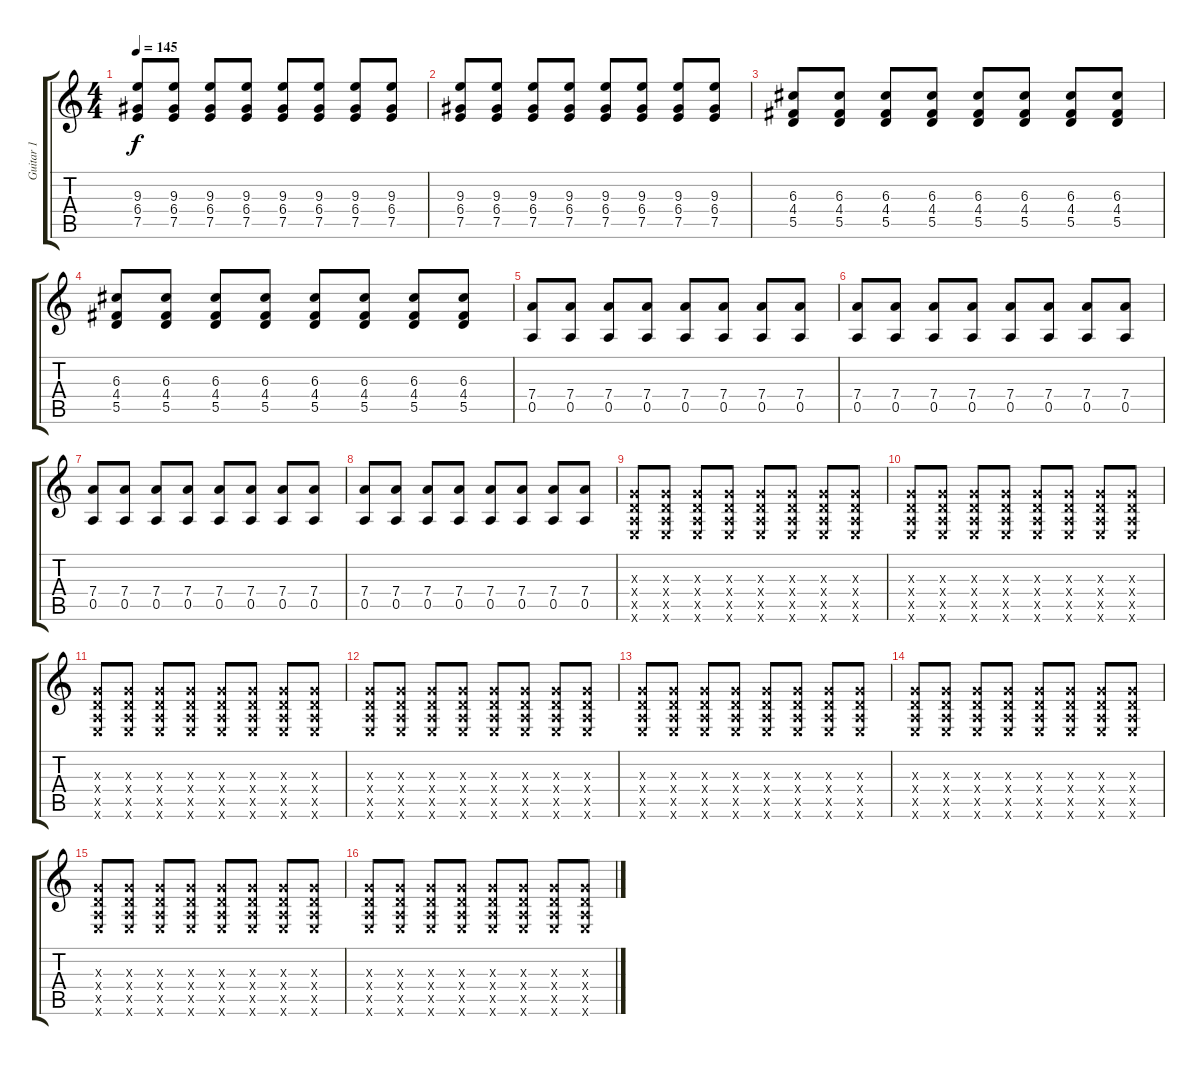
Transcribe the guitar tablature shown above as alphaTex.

\track ("Guitar 1" "Guitar 1") {instrument electricguitarjazz}
\staff {score tabs}
\tuning (E4 B3 G3 D3 A2 E2) {hide}
\ts (4 4)
\tempo 145
\clef g2
\ks c
(9.3 6.4 7.5).8{dy f} (9.3 6.4 7.5).8 (9.3 6.4 7.5).8 (9.3 6.4 7.5).8 (9.3 6.4 7.5).8 (9.3 6.4 7.5).8 (9.3 6.4 7.5).8 (9.3 6.4 7.5).8 |
(9.3 6.4 7.5).8 (9.3 6.4 7.5).8 (9.3 6.4 7.5).8 (9.3 6.4 7.5).8 (9.3 6.4 7.5).8 (9.3 6.4 7.5).8 (9.3 6.4 7.5).8 (9.3 6.4 7.5).8 |
(6.3 4.4 5.5).8 (6.3 4.4 5.5).8 (6.3 4.4 5.5).8 (6.3 4.4 5.5).8 (6.3 4.4 5.5).8 (6.3 4.4 5.5).8 (6.3 4.4 5.5).8 (6.3 4.4 5.5).8 |
(6.3 4.4 5.5).8 (6.3 4.4 5.5).8 (6.3 4.4 5.5).8 (6.3 4.4 5.5).8 (6.3 4.4 5.5).8 (6.3 4.4 5.5).8 (6.3 4.4 5.5).8 (6.3 4.4 5.5).8 |
(7.4 0.5).8 (7.4 0.5).8 (7.4 0.5).8 (7.4 0.5).8 (7.4 0.5).8 (7.4 0.5).8 (7.4 0.5).8 (7.4 0.5).8 |
(7.4 0.5).8 (7.4 0.5).8 (7.4 0.5).8 (7.4 0.5).8 (7.4 0.5).8 (7.4 0.5).8 (7.4 0.5).8 (7.4 0.5).8 |
(7.4 0.5).8 (7.4 0.5).8 (7.4 0.5).8 (7.4 0.5).8 (7.4 0.5).8 (7.4 0.5).8 (7.4 0.5).8 (7.4 0.5).8 |
(7.4 0.5).8 (7.4 0.5).8 (7.4 0.5).8 (7.4 0.5).8 (7.4 0.5).8 (7.4 0.5).8 (7.4 0.5).8 (7.4 0.5).8 |
(0.3{x} 0.4{x} 0.5{x} 0.6{x}).8 (0.3{x} 0.4{x} 0.5{x} 0.6{x}).8 (0.3{x} 0.4{x} 0.5{x} 0.6{x}).8 (0.3{x} 0.4{x} 0.5{x} 0.6{x}).8 (0.3{x} 0.4{x} 0.5{x} 0.6{x}).8 (0.3{x} 0.4{x} 0.5{x} 0.6{x}).8 (0.3{x} 0.4{x} 0.5{x} 0.6{x}).8 (0.3{x} 0.4{x} 0.5{x} 0.6{x}).8 |
(0.3{x} 0.4{x} 0.5{x} 0.6{x}).8 (0.3{x} 0.4{x} 0.5{x} 0.6{x}).8 (0.3{x} 0.4{x} 0.5{x} 0.6{x}).8 (0.3{x} 0.4{x} 0.5{x} 0.6{x}).8 (0.3{x} 0.4{x} 0.5{x} 0.6{x}).8 (0.3{x} 0.4{x} 0.5{x} 0.6{x}).8 (0.3{x} 0.4{x} 0.5{x} 0.6{x}).8 (0.3{x} 0.4{x} 0.5{x} 0.6{x}).8 |
(0.3{x} 0.4{x} 0.5{x} 0.6{x}).8 (0.3{x} 0.4{x} 0.5{x} 0.6{x}).8 (0.3{x} 0.4{x} 0.5{x} 0.6{x}).8 (0.3{x} 0.4{x} 0.5{x} 0.6{x}).8 (0.3{x} 0.4{x} 0.5{x} 0.6{x}).8 (0.3{x} 0.4{x} 0.5{x} 0.6{x}).8 (0.3{x} 0.4{x} 0.5{x} 0.6{x}).8 (0.3{x} 0.4{x} 0.5{x} 0.6{x}).8 |
(0.3{x} 0.4{x} 0.5{x} 0.6{x}).8 (0.3{x} 0.4{x} 0.5{x} 0.6{x}).8 (0.3{x} 0.4{x} 0.5{x} 0.6{x}).8 (0.3{x} 0.4{x} 0.5{x} 0.6{x}).8 (0.3{x} 0.4{x} 0.5{x} 0.6{x}).8 (0.3{x} 0.4{x} 0.5{x} 0.6{x}).8 (0.3{x} 0.4{x} 0.5{x} 0.6{x}).8 (0.3{x} 0.4{x} 0.5{x} 0.6{x}).8 |
(0.3{x} 0.4{x} 0.5{x} 0.6{x}).8 (0.3{x} 0.4{x} 0.5{x} 0.6{x}).8 (0.3{x} 0.4{x} 0.5{x} 0.6{x}).8 (0.3{x} 0.4{x} 0.5{x} 0.6{x}).8 (0.3{x} 0.4{x} 0.5{x} 0.6{x}).8 (0.3{x} 0.4{x} 0.5{x} 0.6{x}).8 (0.3{x} 0.4{x} 0.5{x} 0.6{x}).8 (0.3{x} 0.4{x} 0.5{x} 0.6{x}).8 |
(0.3{x} 0.4{x} 0.5{x} 0.6{x}).8 (0.3{x} 0.4{x} 0.5{x} 0.6{x}).8 (0.3{x} 0.4{x} 0.5{x} 0.6{x}).8 (0.3{x} 0.4{x} 0.5{x} 0.6{x}).8 (0.3{x} 0.4{x} 0.5{x} 0.6{x}).8 (0.3{x} 0.4{x} 0.5{x} 0.6{x}).8 (0.3{x} 0.4{x} 0.5{x} 0.6{x}).8 (0.3{x} 0.4{x} 0.5{x} 0.6{x}).8 |
(0.3{x} 0.4{x} 0.5{x} 0.6{x}).8 (0.3{x} 0.4{x} 0.5{x} 0.6{x}).8 (0.3{x} 0.4{x} 0.5{x} 0.6{x}).8 (0.3{x} 0.4{x} 0.5{x} 0.6{x}).8 (0.3{x} 0.4{x} 0.5{x} 0.6{x}).8 (0.3{x} 0.4{x} 0.5{x} 0.6{x}).8 (0.3{x} 0.4{x} 0.5{x} 0.6{x}).8 (0.3{x} 0.4{x} 0.5{x} 0.6{x}).8 |
(0.3{x} 0.4{x} 0.5{x} 0.6{x}).8 (0.3{x} 0.4{x} 0.5{x} 0.6{x}).8 (0.3{x} 0.4{x} 0.5{x} 0.6{x}).8 (0.3{x} 0.4{x} 0.5{x} 0.6{x}).8 (0.3{x} 0.4{x} 0.5{x} 0.6{x}).8 (0.3{x} 0.4{x} 0.5{x} 0.6{x}).8 (0.3{x} 0.4{x} 0.5{x} 0.6{x}).8 (0.3{x} 0.4{x} 0.5{x} 0.6{x}).8
